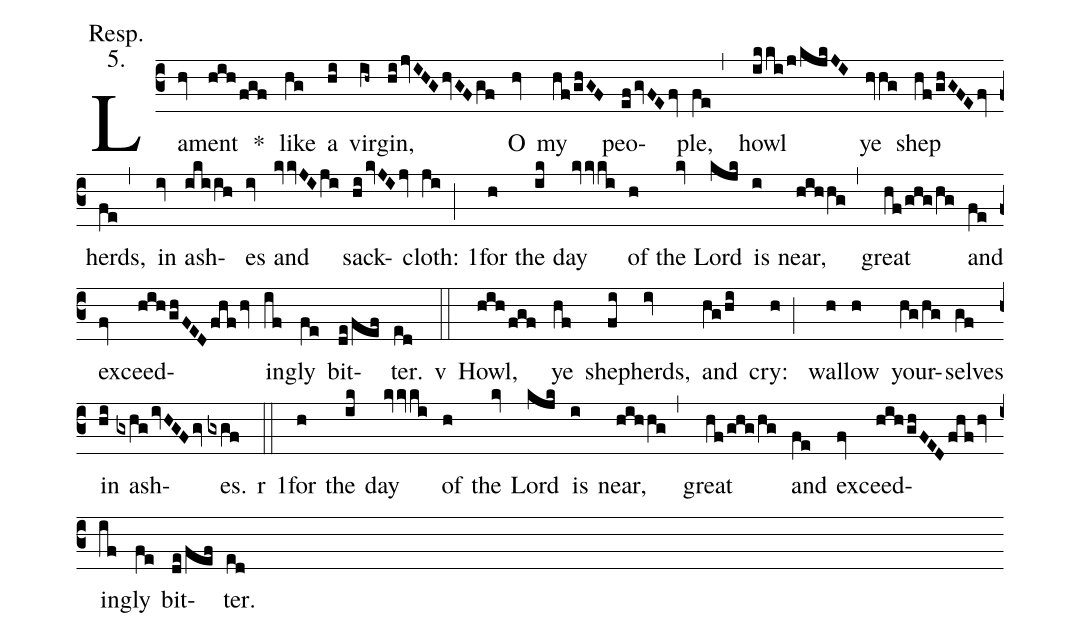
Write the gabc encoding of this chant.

annotation: Resp.;
annotation: 5.;
%%
(c3) La(hv)ment(hih/fgf) <sp>*</sp>() like(hg) a(hi) vir(ih~)gin,(hijvIHGhvGFgf) O(hv) my(hf/ghGF) peo(efgvFEfv)ple,(fe,) howl(ikki/j/kjkJI) ye(hvhg) shep(hf/ghGFEfv) herds,(fe,) in(iv) ash(ikiih)es(iv) and(kvvJIji) sack(hikvJIjv)cloth:(ji;) <sp>1</sp>for(h) the(ik) day(kvvki) of(h) the(kv) Lord(kjk) is(i) near,(hihhg,) great(hf/ghg/hg) and(fe) ex(fv)ceed(hih/ghFEDfhfhv)ing(if)ly(fe) bit(de/fef)ter.(ed)

<sp>v</sp>(::) Howl,(hih/fgf) ye(hf) shep(fi)herds,(iv) and(hg/hi) cry:(h;) wal(h)low(h) your(hg/hg)selves(gf) in(hi) ash(gxhgivHGFgv)es.(gxgf)

<sp>r</sp>(::) <sp>1</sp>for(h) the(ik) day(kvvki) of(h) the(kv) Lord(kjk) is(i) near,(hihhg,) great(hf/ghg/hg) and(fe) ex(fv)ceed(hih/ghFEDfhfhv)ing(if)ly(fe) bit(de/fef)ter.(ed)
